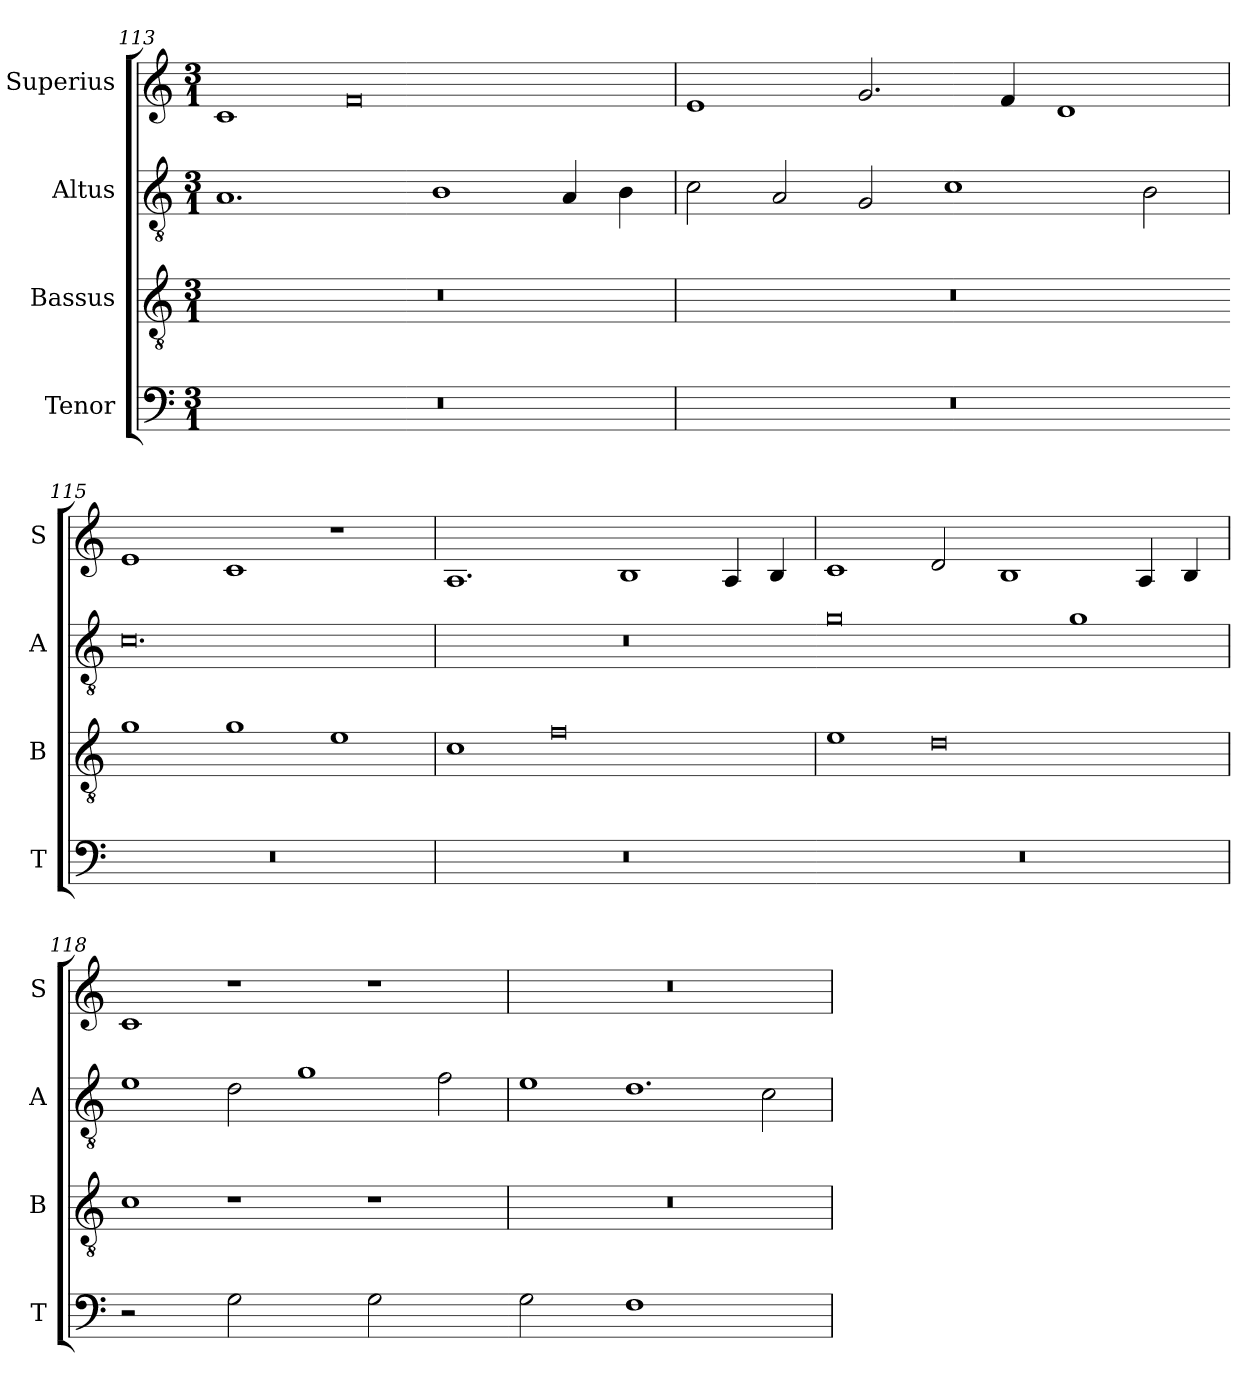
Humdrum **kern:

**kern	**kern	**kern	**kern
*part4	*part3	*part2	*part1
*staff4	*staff3	*staff2	*staff1
*I"Tenor	*I"Bassus	*I"Altus	*I"Superius
*I'T	*I'B	*I'A	*I'S
*clefF4	*clefGv2	*clefGv2	*clefG2
*k[]	*k[]	*k[]	*k[]
*M3/1	*M3/1	*M3/1	*M3/1
=113	=113	=113	=113
!LO:N:vis=1.	!	!	!
0.r	0.r	1.A	1c
.	.	.	0f
.	.	1B	.
.	.	4A/	.
.	.	4B\	.
=114	=114	=114	=114
!LO:N:vis=1.	!	!	!
0.r	0.r	2c\	1e
.	.	2A/	.
.	.	2G/	2.g/
.	.	1c	.
.	.	.	4f/
.	.	.	1d
.	.	2B\	.
=115-	=115	=115	=115
!LO:N:vis=1.	!	!	!
0.r	1g	0.c	1e
.	1g	.	1c
.	1e	.	1r
=116	=116	=116	=116
!LO:N:vis=1.	!	!	!
0.r	1c	0.r	1.A
.	0f	.	.
.	.	.	1B
.	.	.	4A/
.	.	.	4B/
=117-	=117	=117	=117
!LO:N:vis=1.	!	!	!
0.r	1e	0g	1c
.	0d	.	2d/
.	.	.	1B
.	.	1g	.
.	.	.	4A/
.	.	.	4B/
=118	=118	=118	=118
!LO:N:vis=2	!	!	!
1r	1c	1e	1c
!LO:N:vis=2	!	!	!
1G	1r	2d\	1r
.	.	1g	.
!LO:N:vis=2	!	!	!
1G	1r	.	1r
.	.	2f\	.
=119-	=119	=119	=119
!LO:N:vis=2	!	!	!
1G	0.r	1e	0.r
!LO:N:vis=1	!	!	!
0F	.	1.d	.
.	.	2c\	.
=	=	=	=
*-	*-	*-	*-
